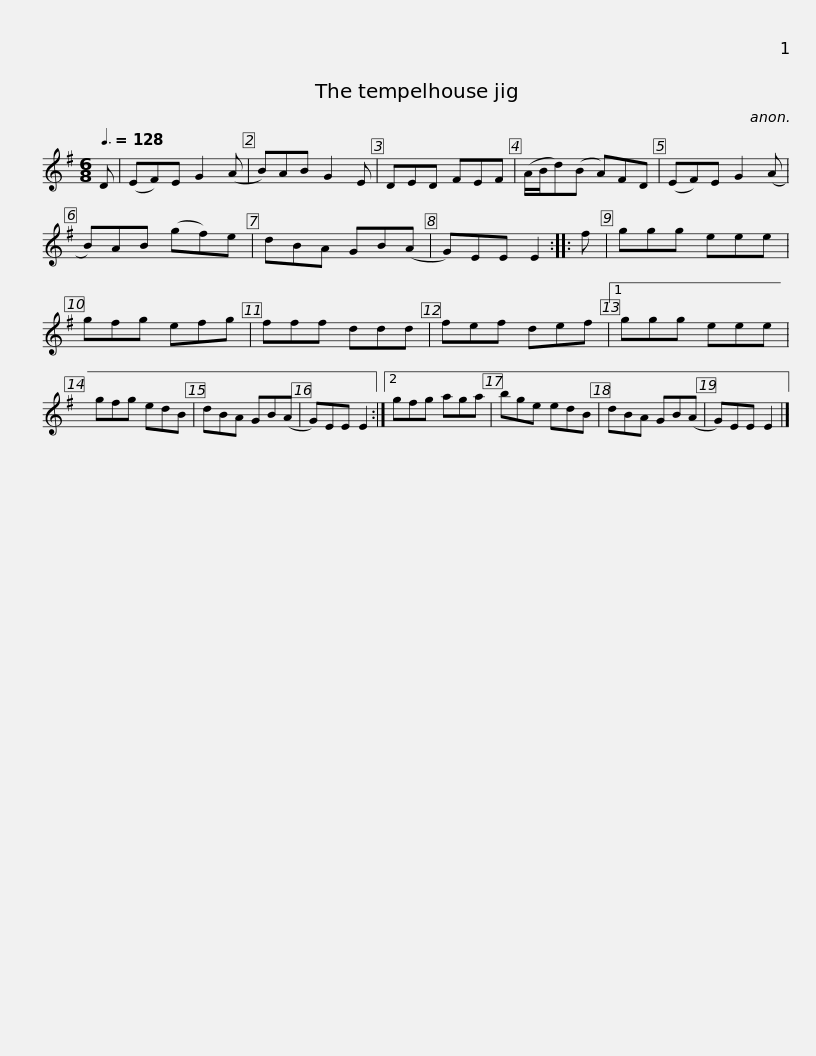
X:1
L:1/8
Q:3/8=128
M:6/8
I:linebreak $
K:Emin
V:1 treble
V:1
 D | (EF)E G2 (A | B)AB G2 E | DED FEF | (A/B/d)(B A)FD | %5
 (EF)E G2 (A | B)AB (gf)e | dBA GB(A |$ G)EE E2 :: f | %10
 ggg eee | gfg efg | fff ddd | fef def |1 ggg eee | %15
 gfg edB |$ dBA GB(A | G)EE E2 :|2 gfg aga | bge edB | %20
 dBA GB(A | G)EE E2 |] %22
